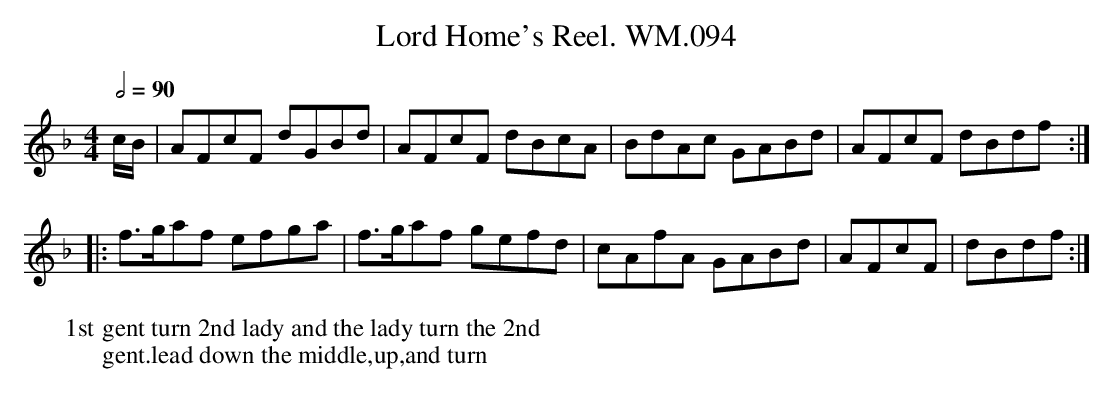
X:1
T:Lord Home's Reel. WM.094
M:4/4
L:1/8
Q:1/2=90
W:1st gent turn 2nd lady and the lady turn the 2nd
W:gent.lead down the middle,up,and turn
K:FMaj
c/B/|AFcF dGBd|AFcF dBcA|BdAc GABd|AFcF dBdf:|
|:f>gaf efga|f>gaf gefd|cAfA GABd|AFcF|dBdf:|
